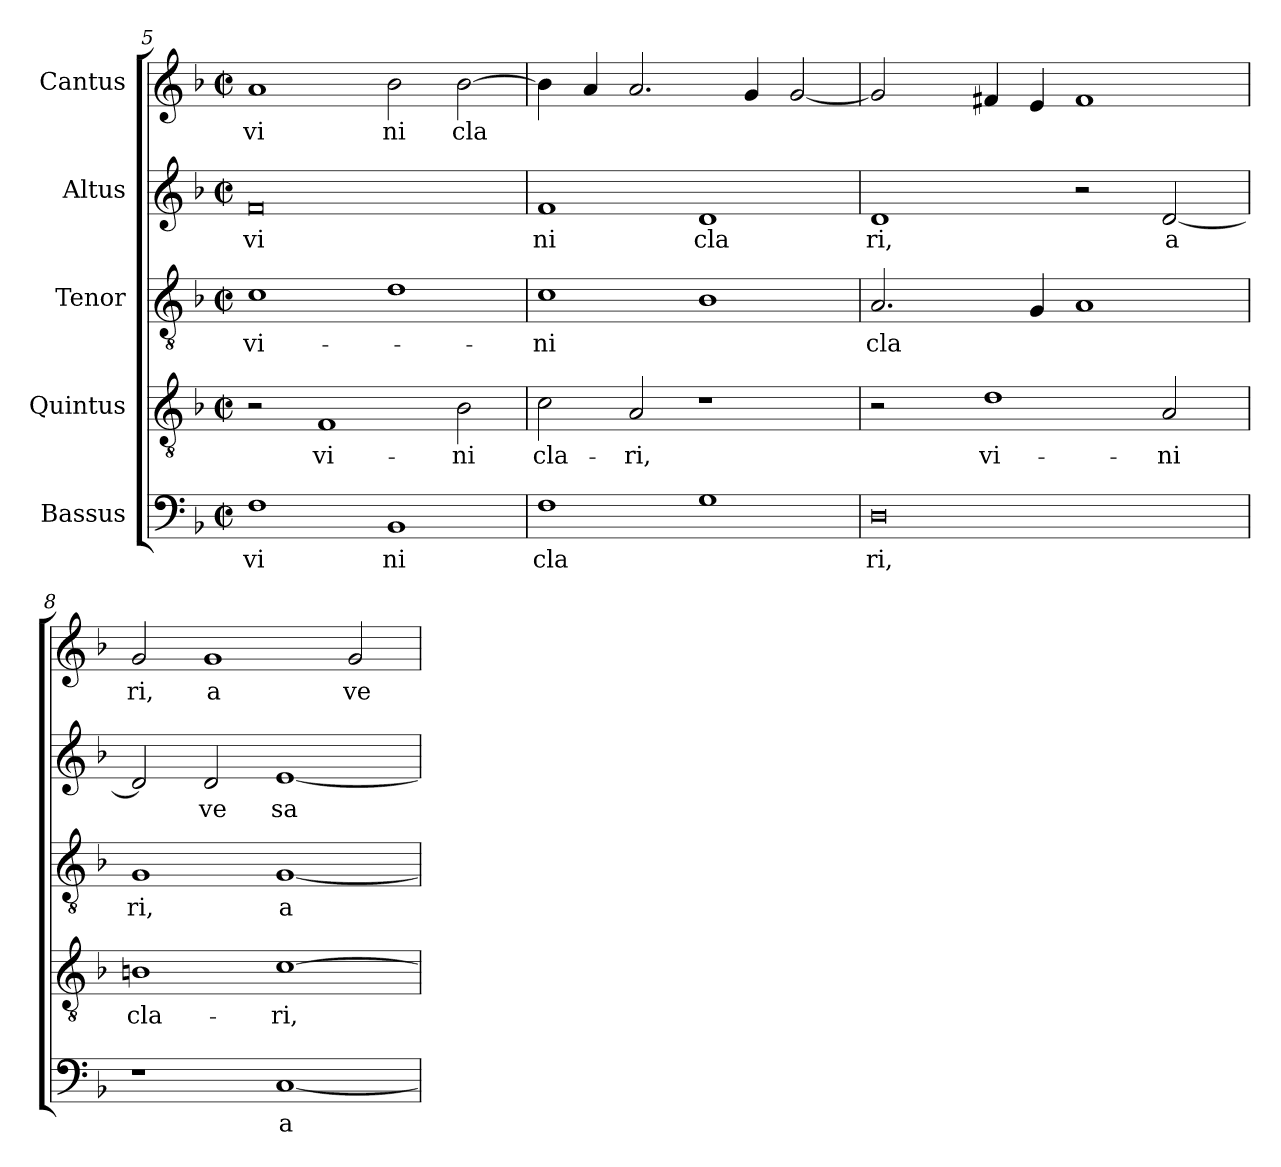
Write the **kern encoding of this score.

**kern	**text	**kern	**text	**kern	**text	**kern	**text	**kern	**text
*part5	*part5	*part4	*part4	*part3	*part3	*part2	*part2	*part1	*part1
*staff5	*staff5	*staff4	*staff4	*staff3	*staff3	*staff2	*staff2	*staff1	*staff1
*I"Bassus	*	*I"Quintus	*	*I"Tenor	*	*I"Altus	*	*I"Cantus	*
*clefF4	*	*clefGv2	*	*clefGv2	*	*clefG2	*	*clefG2	*
*k[b-]	*	*k[b-]	*	*k[b-]	*	*k[b-]	*	*k[b-]	*
*F:	*	*F:	*	*F:	*	*F:	*	*F:	*
*M2/2	*	*M2/2	*	*M2/2	*	*M2/2	*	*M2/2	*
*met(c|)	*	*met(c|)	*	*met(c|)	*	*met(c|)	*	*met(c|)	*
=5	=5	=5	=5	=5	=5	=5	=5	=5	=5
!	!LO:LY:b:cj	!	!	!	!LO:LY:b:cj	!	!LO:LY:b:cj	!	!LO:LY:b:cj
1F	vi	2r	.	1c	vi-	0f	vi	1a	vi
!	!	!	!LO:LY:b:cj	!	!	!	!	!	!
.	.	1F	vi-	.	.	.	.	.	.
!	!LO:LY:b:cj	!	!	!	!	!	!	!	!LO:LY:b:cj
1BB-	ni	.	.	1d	.	.	.	2b-\	ni
!	!	!	!LO:LY:b:cj	!	!	!	!	!	!LO:LY:b
.	.	2B-\	-ni	.	.	.	.	[>2b-\	cla
=6	=6	=6	=6	=6	=6	=6	=6	=6	=6
!	!LO:LY:b:cj	!	!LO:LY:b:cj	!	!LO:LY:b:cj	!	!LO:LY:b:cj	!	!
1F	cla	2c\	cla-	1c	-ni	1f	ni	4b-\]	.
.	.	.	.	.	.	.	.	4a/	.
!	!	!	!LO:LY:b:cj	!	!	!	!	!	!
.	.	2A/	-ri,	.	.	.	.	2.a/	.
!	!	!	!	!	!	!	!LO:LY:b:cj	!	!
1G	.	1r	.	1B-	.	1d	cla	.	.
.	.	.	.	.	.	.	.	4g/	.
.	.	.	.	.	.	.	.	[>2g/	.
!!LO:LB:g=z
=7	=7	=7	=7	=7	=7	=7	=7	=7	=7
!	!LO:LY:b:cj	!	!	!	!LO:LY:b	!	!LO:LY:b:cj	!	!
*	*	*	*	*	*	*	*	*^	*
0D	ri,	2r	.	2.A/	cla	1d	ri,	2g/]	4ryy	.
.	.	.	.	.	.	.	.	.	8ryy	.
.	.	.	.	.	.	.	.	.	32ryy	.
.	.	.	.	.	.	.	.	.	1ryy	.
!	!	!	!LO:LY:b:cj	!	!	!	!	!	!	!
.	.	1d	vi-	.	.	.	.	4f#X/	.	.
.	.	.	.	4G/	.	.	.	4e/	.	.
.	.	.	.	1A	.	2r	.	1f#	.	.
.	.	.	.	.	.	.	.	.	2ryy	.
!	!	!	!LO:LY:b:cj	!	!	!	!LO:LY:b:cj	!	!	!
.	.	2A/	-ni	.	.	[<2d/	a	.	.	.
.	.	.	.	.	.	.	.	.	16.ryy	.
=8	=8	=8	=8	=8	=8	=8	=8	=8	=8	=8
!	!	!	!LO:LY:b:cj	!	!LO:LY:b:cj	!	!	!	!	!LO:LY:b:cj
*	*	*	*	*	*	*	*	*v	*v	*
1r	.	1Bn	cla-	1G	ri,	2d/]	.	2g/	ri,
!	!	!	!	!	!	!	!LO:LY:b:cj	!	!LO:LY:b:cj
.	.	.	.	.	.	2d/	ve	1g	a
!	!LO:LY:b:rj	!	!LO:LY:b:cj	!	!LO:LY:b:rj	!	!LO:LY:b:cj	!	!
[<1C	a	[>1c	-ri,	[<1G	a	[<1e	sa	.	.
!	!	!	!	!	!	!	!	!	!LO:LY:b:cj
.	.	.	.	.	.	.	.	2g/	ve
=	=	=	=	=	=	=	=	=	=
*-	*-	*-	*-	*-	*-	*-	*-	*-	*-
